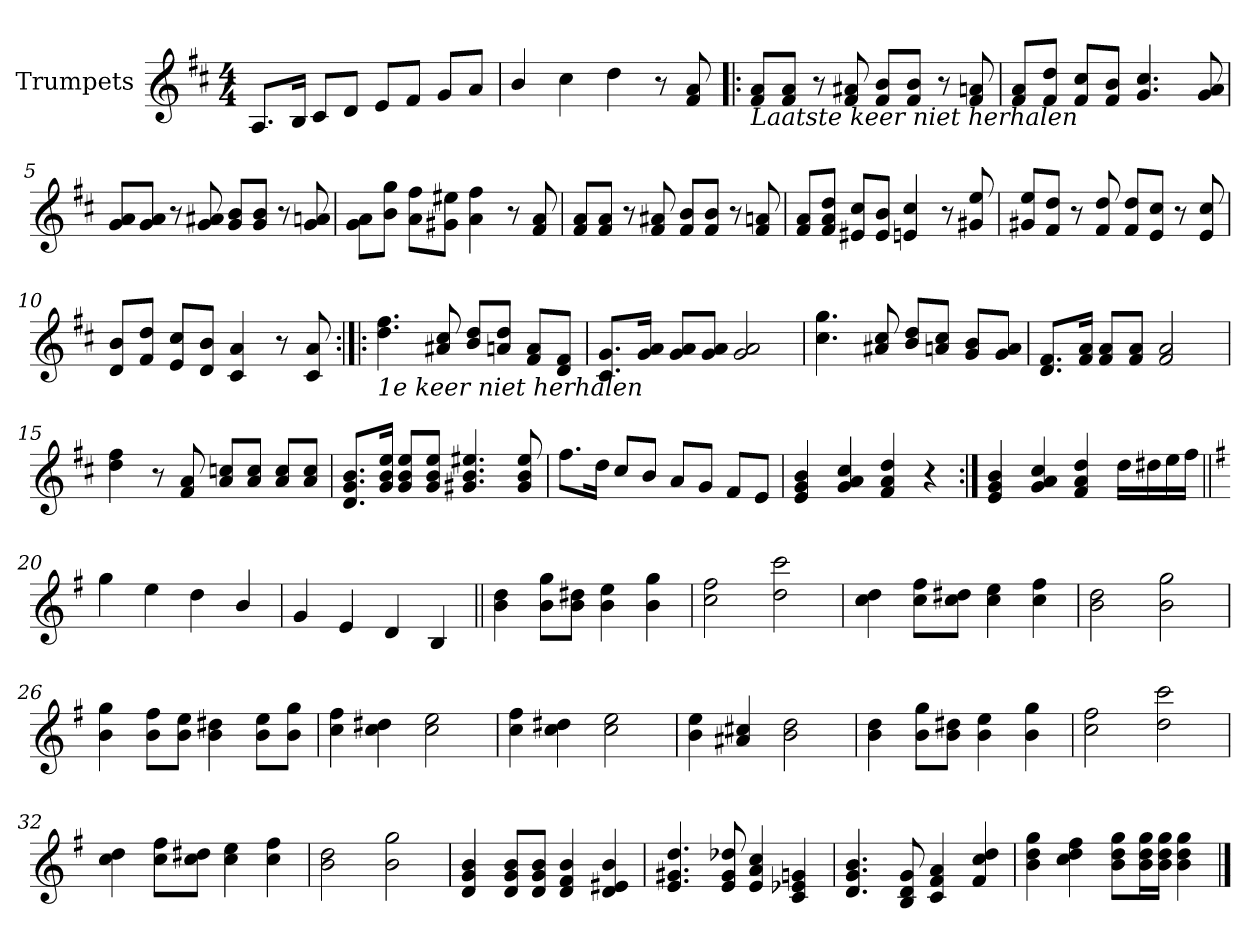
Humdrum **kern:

**kern
*part1
*staff1
*I"Trumpets
*I'Tpt
*clefG2
*ITrd1c2
*k[]
*C:
*M4/4
=1
8.G/L
16A/Jk
8B/L
8c/J
8d/L
8e/J
8f/L
8g/J
=2
4a/
4b\
4cc\
8r
8e/ 8g/
=3!|:
!LO:TX:b:i:t=Laatste keer niet herhalen
8e/ 8g/L
8e/ 8g/J
8r
8e/ 8g#X/
8e/ 8a/L
8e/ 8a/J
8r
8e/ 8gn/
=4
8e/ 8g/L
8e/ 8cc/J
8e/ 8b/L
8e/ 8a/J
4.f/ 4.b/
8f/ 8g/
!!LO:LB:g=z
=5
8f/ 8g/L
8f/ 8g/J
8r
8f/ 8g#X/
8f/ 8a/L
8f/ 8a/J
8r
8f/ 8gn/
=6
8f\ 8g\L
8a\ 8ff\J
8g\ 8ee\L
8f#X\ 8dd#X\J
4g\ 4ee\
8r
8e/ 8g/
=7
8e/ 8g/L
8e/ 8g/J
8r
8e/ 8g#X/
8e/ 8a/L
8e/ 8a/J
8r
8e/ 8gn/
=8
8e/ 8g/L
8e/ 8g/ 8cc/J
8d#X/ 8b/L
8d#/ 8a/J
4dn/ 4b/
8r
8f#X/ 8dd/
!!LO:LB:g=z
=9
8f#X/ 8dd/L
8e/ 8cc/J
8r
8e/ 8cc/
8e/ 8cc/L
8d/ 8b/J
8r
8d/ 8b/
=10
8c/ 8a/L
8e/ 8cc/J
8d/ 8b/L
8c/ 8a/J
4B/ 4g/
8r
8B/ 8g/
=11:|!|:
!LO:TX:b:i:t=1e keer niet herhalen
4.cc\ 4.ee\
8g#X/ 8b/
8a/ 8cc/L
8gn/ 8cc/J
8e/ 8g/L
8c/ 8e/J
=12
8.B/ 8.f/L
16f/ 16g/Jk
8f/ 8g/L
8f/ 8g/J
2f/ 2g/
!!LO:LB:g=z
=13
4.b\ 4.ff\
8g#X/ 8b/
8a/ 8cc/L
8gn/ 8b/J
8f/ 8a/L
8f/ 8g/J
=14
8.c/ 8.e/L
16e/ 16g/Jk
8e/ 8g/L
8e/ 8g/J
2e/ 2g/
=15
4cc\ 4ee\
8r
8e/ 8g/
8g/ 8b-X/L
8g/ 8b-/J
8g/ 8b-/L
8g/ 8b-/J
=16
8.c/ 8.f/ 8.a/L
16f/ 16a/ 16dd/Jk
8f/ 8a/ 8dd/L
8f/ 8a/ 8dd/J
4.f#X/ 4.a/ 4.dd#X/
8f#/ 8a/ 8dd#/
!!LO:LB:g=z
=17
8.ee\L
16cc\Jk
8b/L
8a/J
8g/L
8f/J
8e/L
8d/J
=18
4d/ 4f/ 4a/
4f/ 4g/ 4b/
4e/ 4g/ 4cc/
4r
=19:|!
4d/ 4f/ 4a/
4f/ 4g/ 4b/
4e/ 4g/ 4cc/
16cc\LL
16cc#X\
16dd\
16ee\JJ
=20||
*k[b-]
*F:
4ff\
4dd\
4cc\
4a/
=21
4f/
4d/
4c/
4A/
!!LO:LB:g=z
=22||
4a\ 4cc\
8a\ 8ff\L
8a\ 8cc#X\J
4a\ 4dd\
4a\ 4ff\
=23
2b-\ 2ee\
2cc\ 2bb-\
=24
4b-\ 4cc\
8b-\ 8ee\L
8b-\ 8cc#X\J
4b-\ 4dd\
4b-\ 4ee\
=25
2a\ 2cc\
2a\ 2ff\
=26
4a\ 4ff\
8a\ 8ee\L
8a\ 8dd\J
4a\ 4cc#X\
8a\ 8dd\L
8a\ 8ff\J
=27
4b-\ 4ee\
4b-\ 4cc#X\
2b-\ 2dd\
=28
4b-\ 4ee\
4b-\ 4cc#X\
2b-\ 2dd\
!!LO:LB:g=z
=29
4a\ 4dd\
4g#X/ 4bn/
2a\ 2cc\
=30
4a\ 4cc\
8a\ 8ff\L
8a\ 8cc#X\J
4a\ 4dd\
4a\ 4ff\
=31
2b-\ 2ee\
2cc\ 2bb-\
=32
4b-\ 4cc\
8b-\ 8ee\L
8b-\ 8cc#X\J
4b-\ 4dd\
4b-\ 4ee\
=33
2a\ 2cc\
2a\ 2ff\
!!LO:LB:g=z
=34
4c/ 4f/ 4a/
8c/ 8f/ 8a/L
8c/ 8f/ 8a/J
4c/ 4e/ 4a/
4c/ 4d#X/ 4a/
=35
4.d/ 4.f#X/ 4.cc/
8d/ 8f#/ 8cc-X/
4d/ 4g/ 4b-/
4B-/ 4d-X/ 4fn/
=36
4.c/ 4.f/ 4.a/
8A/ 8c/ 8f/
4B-/ 4e/ 4g/
4e/ 4b-/ 4cc/
=37
4a\ 4cc\ 4ff\
4b-\ 4cc\ 4ee\
8a\ 8cc\ 8ff\L
16a\ 16cc\ 16ff\L
16a\ 16cc\ 16ff\JJ
4a\ 4cc\ 4ff\
==
*-
